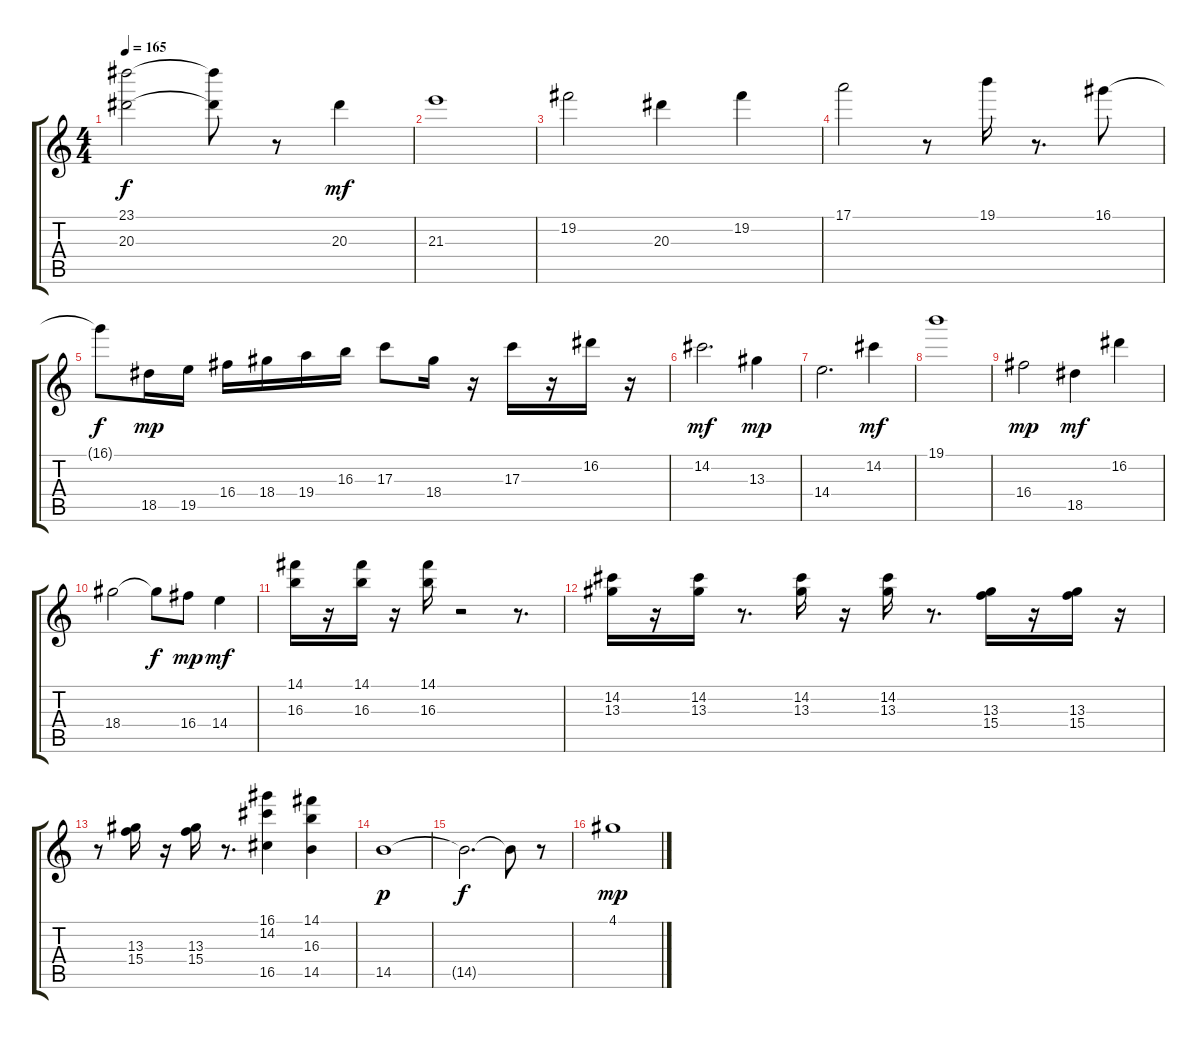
\track "" {instrument acousticguitarsteel}
\staff {score tabs}
\tuning (E4 B3 G3 D3 A2 E2) {hide}
\ts (4 4)
\tempo 165
\clef g2
\ks c
(23.1{t} 20.3{t}).2{dy f} (23.1{t} 20.3{t}).8 r.8 20.3.4{dy mf} |
21.3.1 |
19.2.2 20.3.4 19.2.4 |
17.1.2 r.8 19.1.16 r.8{d} 16.1.8 |
16.1{t}.8{dy f} 18.5.16{dy mp} 19.5.16 16.4.16 18.4.16 19.4.16 16.3.16 17.3.8 18.4.16 r.16 17.3.16 r.16 16.2.16 r.16 |
14.2.2{d dy mf} 13.3.4{dy mp} |
14.4.2{d} 14.2.4{dy mf} |
19.1.1 |
16.4.2{dy mp} 18.5.4{dy mf} 16.2.4 |
18.4.2 18.4{t}.8{dy f} 16.4.8{dy mp} 14.4.4{dy mf} |
(14.1 16.3).16 r.16 (14.1 16.3).16 r.16 (14.1 16.3).16 r.2 r.8{d} |
(14.2 13.3).16 r.16 (14.2 13.3).16 r.8{d} (14.2 13.3).16 r.16 (14.2 13.3).16 r.8{d} (13.3 15.4).16 r.16 (13.3 15.4).16 r.16 |
r.8 (13.3 15.4).16 r.16 (13.3 15.4).16 r.8{d} (16.1 14.2 16.5).4 (14.1 16.3 14.5).4 |
14.5.1{dy p} |
14.5{t}.2{d dy f} 14.5{t}.8 r.8 |
4.1.1{dy mp}
